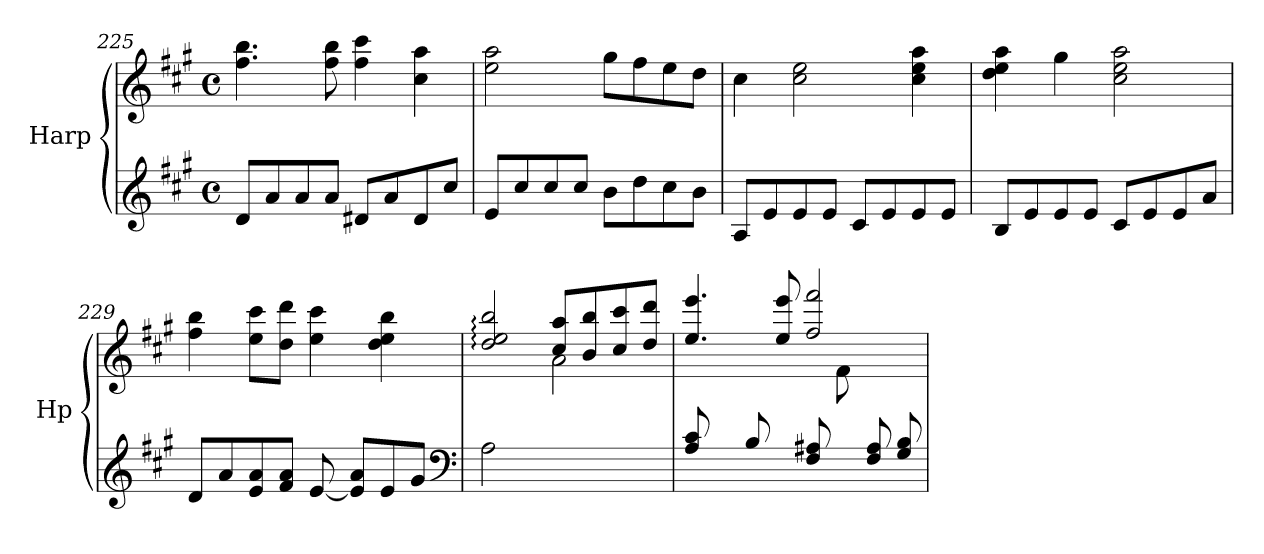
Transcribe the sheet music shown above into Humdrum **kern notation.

**kern	**kern
*part1	*part1
*staff2	*staff1
*I"Harp	*
*I'Hp	*
*clefG2	*clefG2
*k[f#c#g#]	*k[f#c#g#]
*A:	*A:
*M4/4	*M4/4
*met(c)	*met(c)
=225	=225
8d/L	4.ff#\ 4.bb\
8a/	.
8a/	.
8a/J	8ff#\ 8bb\
8d#X/L	4ff#\ 4ccc#\
8a/	.
8d#/	4cc#\ 4aa\
8cc#/J	.
=226	=226
8e/L	2ee\ 2aa\
8cc#/	.
8cc#/	.
8cc#/J	.
8b\L	8gg#\L
8dd\	8ff#\
8cc#\	8ee\
8b\J	8dd\J
=227	=227
8A/L	4cc#\
8e/	.
8e/	2cc#\ 2ee\
8e/J	.
8c#/L	.
8e/	.
8e/	4cc#\ 4ee\ 4aa\
8e/J	.
!!LO:PB:g=z
=228	=228
8B/L	4dd\ 4ee\ 4aa\
8e/	.
8e/	4gg#\
8e/J	.
8c#/L	2cc#\ 2ee\ 2aa\
8e/	.
8e/	.
8a/J	.
!!LO:PB:g=z
=229	=229
8d/L	4ff#\ 4bb\
8a/	.
8e/ 8a/	8ee\ 8ccc#\L
8f#/ 8a/J	8dd\ 8ddd\J
[8e/	4ee\ 4ccc#\
8e/] 8a/L	.
8e/	4dd\ 4ee\ 4bb\
8g#/J	.
*clefF4	*
=230	=230
*	*^
2A\	2dd/: 2ee/: 2bb/:	2ryy
2ryy	8cc#/ 8aa/L	2a\
.	8b/ 8bb/	.
.	8cc#/ 8ccc#/	.
.	8dd/ 8ddd/J	.
=231	=231	=231
8A/ 8c#/L	4.ee/ 4.eee/	8ryy
8ryy	.	8e\
8B/	.	8ryy
8ryy	8ee/ 8eee/	8e\J
8F#/ 8A#X/L	2ff#/ 2fff#/	8ryy
8ryy	.	8f#\
8F#/ 8A#/	.	4ryy
8G#/ 8B/J	.	.
*	*v	*v
=	=
*-	*-
